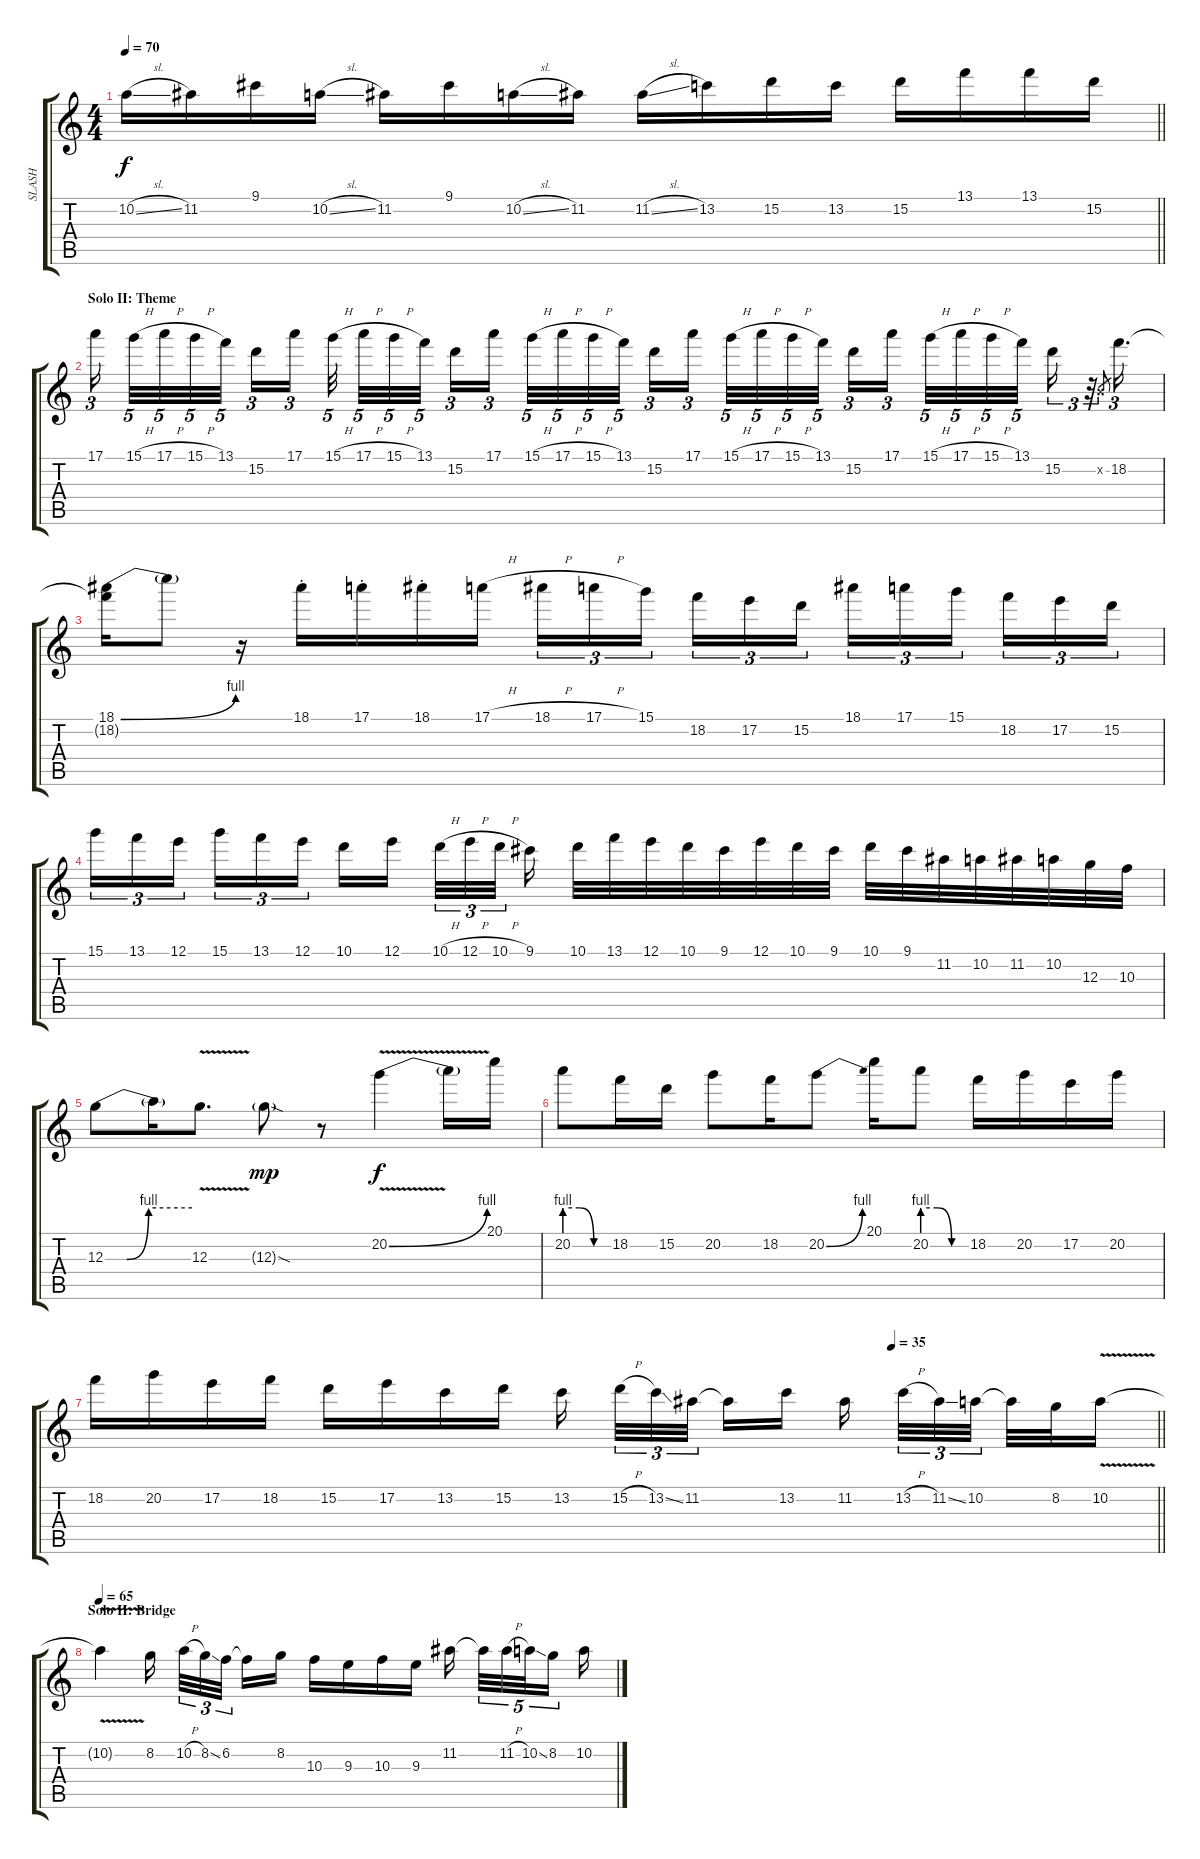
\track ("SLASH" "SLASH") {instrument overdrivenguitar}
\staff {score tabs}
\tuning (E4 B3 G3 D3 A2 E2) {hide}
\ts (4 4)
\tempo 70
\clef g2
\barLineRight lightlight
\ks c
10.2{sl}.16{dy f} 11.2.16 9.1.16 10.2{sl}.16 11.2.16 9.1.16 10.2{sl}.16 11.2.16 11.2{sl}.16 13.2.16 15.2.16 13.2.16 15.2.16 13.1.16 13.1.16 15.2.16 |
\section ("" "Solo II: Theme")
17.1.16{tu (3 2)} 15.1{h}.32{tu (5 4)} 17.1{h}.32{tu (5 4)} 15.1{h}.32{tu (5 4)} 13.1.32{tu (5 4)} 15.2.16{tu (3 2)} 17.1.16{tu (3 2)} 15.1{h}.32{tu (5 4)} 17.1{h}.32{tu (5 4)} 15.1{h}.32{tu (5 4)} 13.1.32{tu (5 4)} 15.2.16{tu (3 2)} 17.1.16{tu (3 2)} 15.1{h}.32{tu (5 4)} 17.1{h}.32{tu (5 4)} 15.1{h}.32{tu (5 4)} 13.1.32{tu (5 4)} 15.2.16{tu (3 2)} 17.1.16{tu (3 2)} 15.1{h}.32{tu (5 4)} 17.1{h}.32{tu (5 4)} 15.1{h}.32{tu (5 4)} 13.1.32{tu (5 4)} 15.2.16{tu (3 2)} 17.1.16{tu (3 2)} 15.1{h}.32{tu (5 4)} 17.1{h}.32{tu (5 4)} 15.1{h}.32{tu (5 4)} 13.1.32{tu (5 4)} 15.2.16{tu (3 2)} r.32{tu (3 2)} 0.2{x}.8{gr} 18.2.16{d tu (3 2)} |
(18.1{be (bend 0 0 60 4)} 18.2{t}).16 18.1{t}.8 r.16 18.1{st}.16 17.1{st}.16 18.1{st}.16 17.1{h}.16 18.1{h}.16{tu (3 2)} 17.1{h}.16{tu (3 2)} 15.1.16{tu (3 2) beam splitsecondary} 18.2.16{tu (3 2)} 17.2.16{tu (3 2)} 15.2.16{tu (3 2)} 18.1.16{tu (3 2)} 17.1.16{tu (3 2)} 15.1.16{tu (3 2) beam splitsecondary} 18.2.16{tu (3 2)} 17.2.16{tu (3 2)} 15.2.16{tu (3 2)} |
15.1.16{tu (3 2)} 13.1.16{tu (3 2)} 12.1.16{tu (3 2) beam splitsecondary} 15.1.16{tu (3 2)} 13.1.16{tu (3 2)} 12.1.16{tu (3 2)} 10.1.16 12.1.16{beam splitsecondary} 10.1{h}.32{tu (3 2)} 12.1{h}.32{tu (3 2)} 10.1{h}.32{tu (3 2) beam splitsecondary} 9.1.16 10.1.32 13.1.32 12.1.32 10.1.32 9.1.32 12.1.32 10.1.32 9.1.32 10.1.32 9.1.32 11.2.32 10.2.32 11.2.32 10.2.32 12.3.32 10.3.32 |
12.3{be (custom 0 0 15 0 30 4 60 4)}.8 12.3{t}.16 12.3{v}.8{d} 12.3{sod g}.8{dy mp} r.8 20.2{be (bend 0 0 60 4) v}.4{dy f} 20.2{t}.16 20.1.16 |
20.2{be (custom 0 4 20 4 40 0 60 0)}.8 18.2.16 15.2.16 20.2.8 18.2.16 20.2{be (bend 0 0 60 4)}.8 20.1.16 20.2{be (custom 0 4 20 4 40 0 60 0)}.8 18.2.16 20.2.16 17.2.16 20.2.16 |
\tempo (35 0.75)
\barLineRight lightlight
18.2.16 20.2.16 17.2.16 18.2.16 15.2.16 17.2.16 13.2.16 15.2.16 13.2.16{beam splitsecondary} 15.2{h}.32{tu (3 2)} 13.2{ss}.32{tu (3 2)} 11.2.32{tu (3 2) beam splitsecondary} 11.2{t}.16 13.2.16 11.2.16{beam splitsecondary} 13.2{h}.32{tu (3 2)} 11.2{ss}.32{tu (3 2)} 10.2.32{tu (3 2) beam splitsecondary} 10.2{t}.32 8.2.32 10.2{v}.16 |
\section ("" "Solo II: Bridge")
\tempo 65
10.2{t}.4 8.2.16{beam splitsecondary} 10.2{h}.32{tu (3 2)} 8.2{ss}.32{tu (3 2)} 6.2.32{tu (3 2) beam splitsecondary} 6.2{t}.16 8.2.16 10.3.16 9.3.16 10.3.16 9.3.16 11.2.16{beam splitsecondary} 11.2{t}.32{tu (5 4)} 11.2{h}.32{tu (5 4)} 10.2{ss}.32{tu (5 4)} 8.2.16{tu (5 4) beam splitsecondary} 10.2.16
